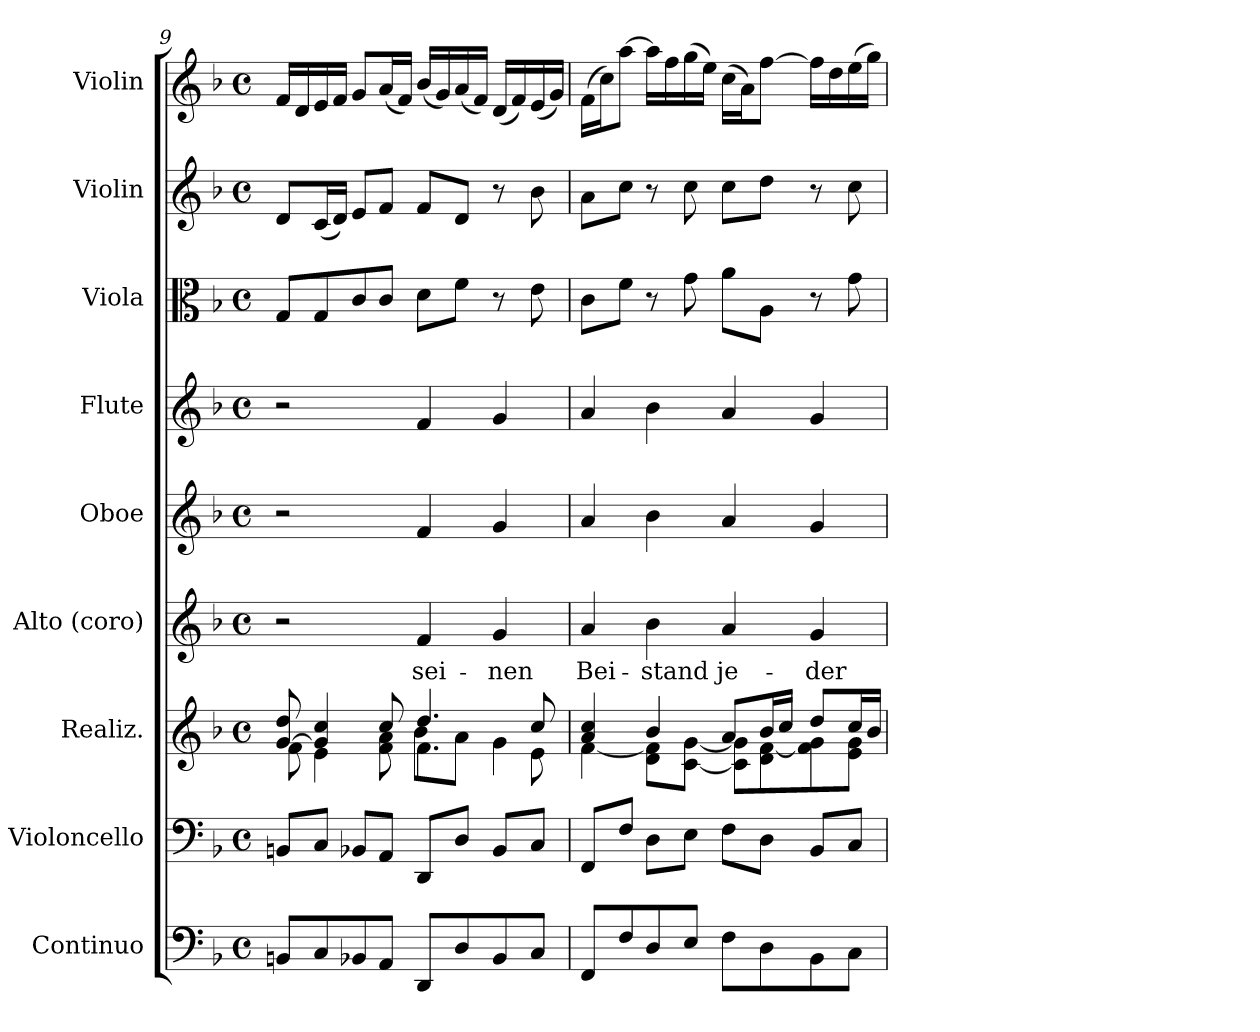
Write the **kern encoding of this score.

**kern	**kern	**kern	**kern	**text	**kern	**kern	**kern	**kern	**kern
*part9	*part8	*part7	*part6	*part6	*part5	*part4	*part3	*part2	*part1
*staff9	*staff8	*staff7	*staff6	*staff6	*staff5	*staff4	*staff3	*staff2	*staff1
*I"Continuo	*I"Violoncello	*I"Realiz.	*I"Alto (coro)	*	*I"Oboe	*I"Flute	*I"Viola	*I"Violin	*I"Violin
*I'Cto.	*I'Vc.	*	*I'A.	*	*I'Ob.	*I'Fl.	*I'Vla.	*I'Vln.	*I'Vln.
*clefF4	*clefF4	*clefG2	*clefG2	*	*clefG2	*clefG2	*clefC3	*clefG2	*clefG2
*ITrd7c12	*	*	*	*	*	*	*	*	*
*k[b-]	*k[b-]	*k[b-]	*k[b-]	*	*k[b-]	*k[b-]	*k[b-]	*k[b-]	*k[b-]
*M4/4	*M4/4	*M4/4	*M4/4	*	*M4/4	*M4/4	*M4/4	*M4/4	*M4/4
*met(c)	*met(c)	*met(c)	*met(c)	*	*met(c)	*met(c)	*met(c)	*met(c)	*met(c)
=9	=9	=9	=9	=9	=9	=9	=9	=9	=9
*	*	*^	*	*	*	*	*	*	*
*	*	*	*^	*	*	*	*	*	*	*
8BBBn/L	8BBn/L	[8g/ 8dd/	8f\	2ryy	2r	.	2r	2r	8G/L	8d/L	16f/LL
.	.	.	.	.	.	.	.	.	.	.	16d/
8CC/	8C/J	4g/] 4cc/	4e\	.	.	.	.	.	8G/	(16c/L	16e/
.	.	.	.	.	.	.	.	.	.	16d/JJ)	16f/JJ
8BBB-X/	8BB-X/L	.	.	.	.	.	.	.	8c/	8e/L	8g/L
8AAA/J	8AA/J	8cc/	8f\ 8a\	.	.	.	.	.	8c/J	8f/J	(16a/L
.	.	.	.	.	.	.	.	.	.	.	16f/JJ)
!	!	!	!	!	!	!LO:LY:b	!	!	!	!	!
8DDD/L	8DD/L	4.dd/	4.f\	8b-\L	4f/	sei-	4f/	4f/	8d\L	8f/L	(16b-/LL
.	.	.	.	.	.	.	.	.	.	.	16g/)
8DD/	8D/J	.	.	8a\J	.	.	.	.	8f\J	8d/J	(16a/
.	.	.	.	.	.	.	.	.	.	.	16f/JJ)
!	!	!	!	!	!	!LO:LY:b	!	!	!	!	!
8BBB-/	8BB-/L	.	.	4g\	4g/	-nen	4g/	4g/	8r	8r	(16d/LL
.	.	.	.	.	.	.	.	.	.	.	16f/)
8CC/J	8C/J	8cc/	8e\	.	.	.	.	.	8e\	8b-\	(16e/
.	.	.	.	.	.	.	.	.	.	.	16g/JJ)
*	*	*	*v	*v	*	*	*	*	*	*	*
!!LO:LB:g=z
=10	=10	=10	=10	=10	=10	=10	=10	=10	=10	=10
!	!	!	!	!	!LO:LY:b	!	!	!	!	!
8FFF/L	8FF/L	4a/ 4cc/	[4f\	4a/	Bei-	4a/	4a/	8c\L	8a\L	(16f\LL
.	.	.	.	.	.	.	.	.	.	16cc\J)
8FF/	8F/J	.	.	.	.	.	.	8f\J	8cc\J	[8aa\J
!	!	!	!	!	!LO:LY:b	!	!	!	!	!
8DD/	8D\L	4b-/	8d\ 8f\]L	4b-\	-stand	4b-\	4b-\	8r	8r	16aa\LL]
.	.	.	.	.	.	.	.	.	.	16ff\
8EE/J	8E\J	.	[8c\ [8g\J	.	.	.	.	8g\	8cc\	(16gg\
.	.	.	.	.	.	.	.	.	.	16ee\JJ)
!	!	!	!	!	!LO:LY:b	!	!	!	!	!
8FF\L	8F\L	8a/L	8c\] 8g\]L	4a/	je-	4a/	4a/	8a\L	8cc\L	(16cc\LL
.	.	.	.	.	.	.	.	.	.	16a\J)
8DD\	8D\J	16b-/L	8d\ [8f\	.	.	.	.	8A\J	8dd\J	[8ff\J
.	.	16cc/JJ	.	.	.	.	.	.	.	.
!	!	!	!	!	!LO:LY:b	!	!	!	!	!
8BBB-\	8BB-/L	8dd/L	8f\] 8g\	4g/	-der	4g/	4g/	8r	8r	16ff\LL]
.	.	.	.	.	.	.	.	.	.	16dd\
8CC\J	8C/J	16cc/L	8e\ 8g\J	.	.	.	.	8g\	8cc\	(16ee\
.	.	16b-/JJ	.	.	.	.	.	.	.	16gg\JJ)
*	*	*v	*v	*	*	*	*	*	*	*
=	=	=	=	=	=	=	=	=	=
*-	*-	*-	*-	*-	*-	*-	*-	*-	*-
